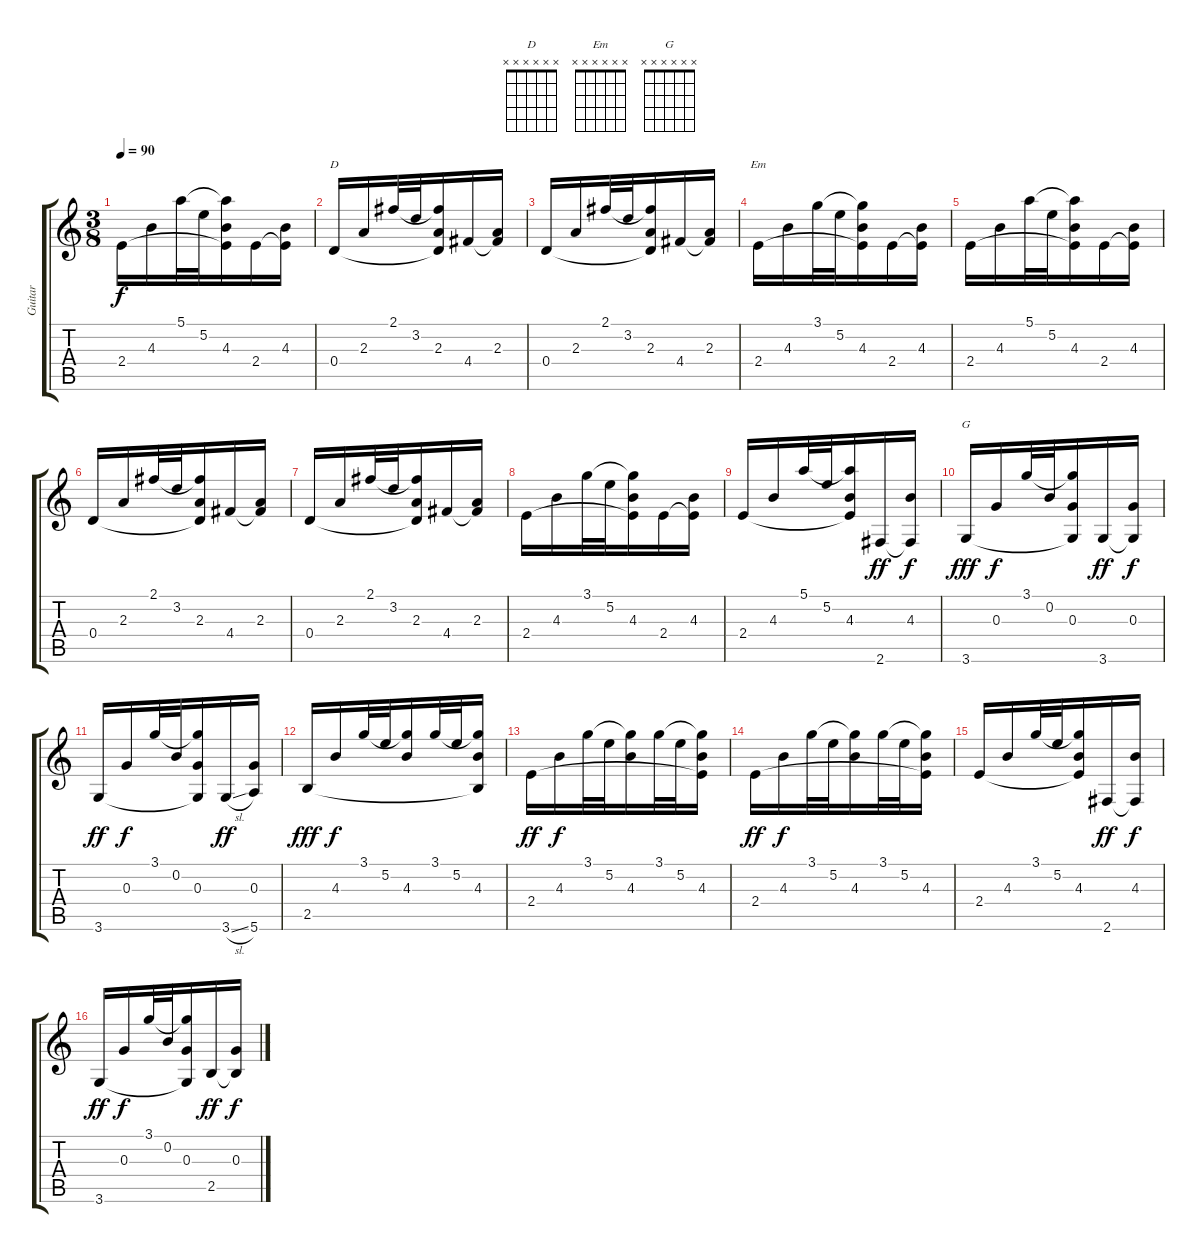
\track ("Guitar" "Guitar") {instrument acousticguitarnylon}
\staff {score tabs}
\tuning (E4 B3 G3 D3 A2 E2) {hide}
\chord ("D" x x x x x x)
\chord ("Em" x x x x x x)
\chord ("G" x x x x x x)
\ts (3 8)
\tempo 90
\clef g2
\ks c
2.4.16{dy f} 4.3.16 5.1.32 5.2.32 (5.1{t} 4.3 2.4{t}).16 2.4.16 (4.3 2.4{t}).16 |
0.4.16{ch "D"} 2.3.16 2.1.32 3.2.32 (2.1{t} 2.3 0.4{t}).16 4.4.16 (2.3 4.4{t}).16 |
0.4.16 2.3.16 2.1.32 3.2.32 (2.1{t} 2.3 0.4{t}).16 4.4.16 (2.3 4.4{t}).16 |
2.4.16{ch "Em"} 4.3.16 3.1.32 5.2.32 (3.1{t} 4.3 2.4{t}).16 2.4.16 (4.3 2.4{t}).16 |
2.4.16 4.3.16 5.1.32 5.2.32 (5.1{t} 4.3 2.4{t}).16 2.4.16 (4.3 2.4{t}).16 |
0.4.16 2.3.16 2.1.32 3.2.32 (2.1{t} 2.3 0.4{t}).16 4.4.16 (2.3 4.4{t}).16 |
0.4.16 2.3.16 2.1.32 3.2.32 (2.1{t} 2.3 0.4{t}).16 4.4.16 (2.3 4.4{t}).16 |
2.4.16 4.3.16 3.1.32 5.2.32 (3.1{t} 4.3 2.4{t}).16 2.4.16 (4.3 2.4{t}).16 |
2.4.16 4.3.16 5.1.32 5.2.32 (5.1{t} 4.3 2.4{t}).16 2.6.16{dy ff} (4.3 2.6{t}).16{dy f} |
3.6.16{ch "G" dy fff} 0.3.16{dy f} 3.1.32 0.2.32 (3.1{t} 0.3 3.6{t}).16 3.6.16{dy ff} (0.3 3.6{t}).16{dy f} |
3.6.16{dy ff} 0.3.16{dy f} 3.1.32 0.2.32 (3.1{t} 0.3 3.6{t}).16 3.6{sl}.16{dy ff} (0.3 5.6).16 |
2.5.16{dy fff} 4.3.16{dy f} 3.1.32 5.2.32 (3.1{t} 4.3).16 3.1.32 5.2.32 (3.1{t} 4.3 2.5{t}).16 |
2.4.16{dy ff} 4.3.16{dy f} 3.1.32 5.2.32 (3.1{t} 4.3).16 3.1.32 5.2.32 (3.1{t} 4.3 2.4{t}).16 |
2.4.16{dy ff} 4.3.16{dy f} 3.1.32 5.2.32 (3.1{t} 4.3).16 3.1.32 5.2.32 (3.1{t} 4.3 2.4{t}).16 |
2.4.16 4.3.16 3.1.32 5.2.32 (3.1{t} 4.3 2.4{t}).16 2.6.16{dy ff} (4.3 2.6{t}).16{dy f} |
3.6.16{dy ff} 0.3.16{dy f} 3.1.32 0.2.32 (3.1{t} 0.3 3.6{t}).16 2.5.16{dy ff} (0.3 2.5{t}).16{dy f}
